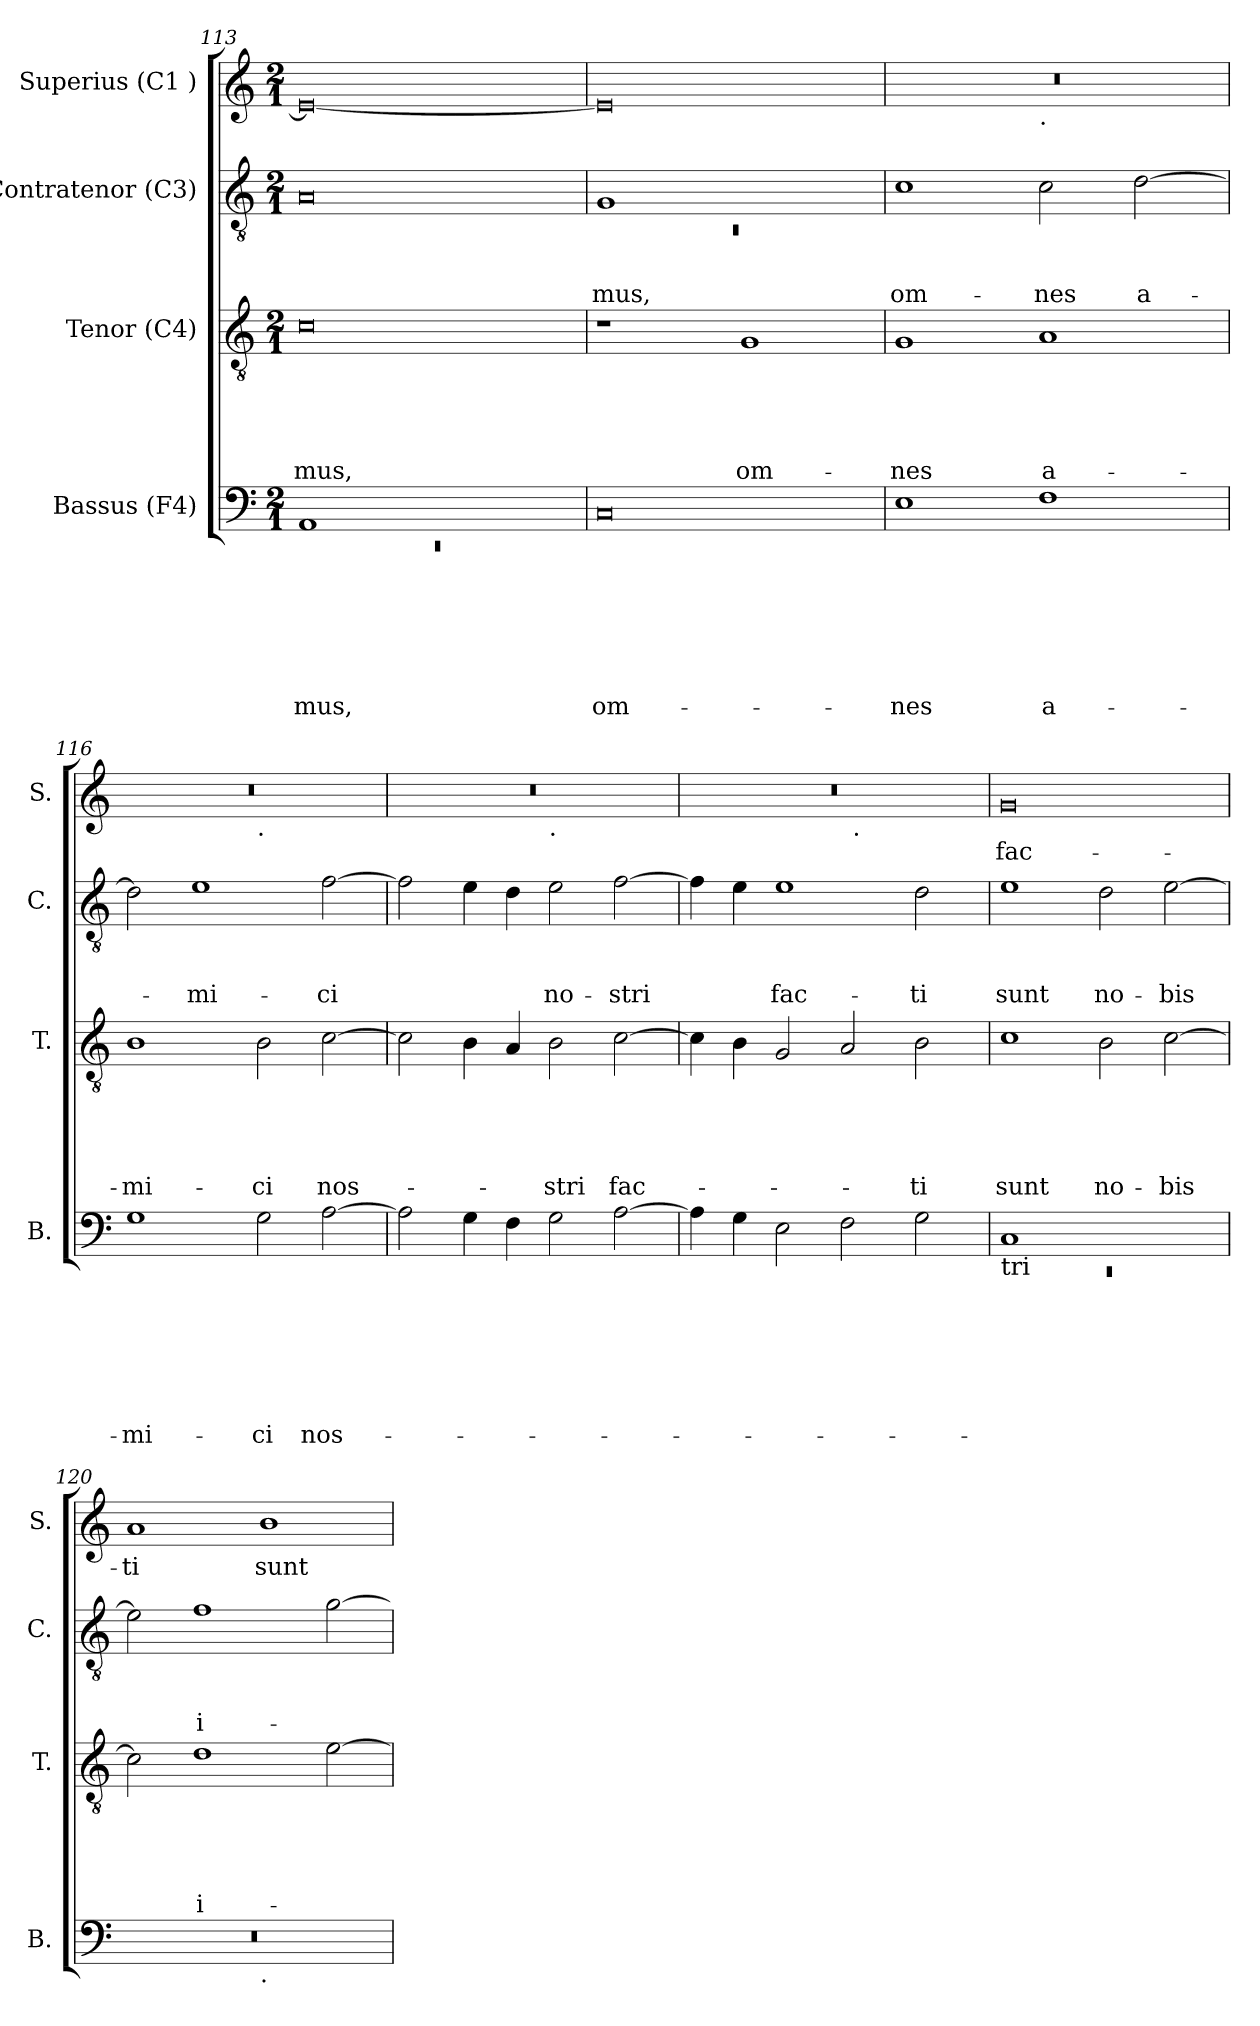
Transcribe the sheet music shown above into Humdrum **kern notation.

**kern	**text	**text	**text	**text	**text	**text	**text	**kern	**text	**text	**text	**text	**text	**kern	**text	**text	**text	**kern	**text
*part4	*part4	*part4	*part4	*part4	*part4	*part4	*part4	*part3	*part3	*part3	*part3	*part3	*part3	*part2	*part2	*part2	*part2	*part1	*part1
*staff4	*staff4	*staff4	*staff4	*staff4	*staff4	*staff4	*staff4	*staff3	*staff3	*staff3	*staff3	*staff3	*staff3	*staff2	*staff2	*staff2	*staff2	*staff1	*staff1
*I"Bassus (F4)	*	*	*	*	*	*	*	*I"Tenor (C4)	*	*	*	*	*	*I"Contratenor (C3)	*	*	*	*I"Superius (C1 )	*
*I'B.	*	*	*	*	*	*	*	*I'T.	*	*	*	*	*	*I'C.	*	*	*	*I'S.	*
!!LO:LB:g=z
*clefF4	*	*	*	*	*	*	*	*clefGv2	*	*	*	*	*	*clefGv2	*	*	*	*clefG2	*
*k[]	*	*	*	*	*	*	*	*k[]	*	*	*	*	*	*k[]	*	*	*	*k[]	*
*C:	*	*	*	*	*	*	*	*C:	*	*	*	*	*	*C:	*	*	*	*C:	*
*M2/1	*	*	*	*	*	*	*	*M2/1	*	*	*	*	*	*M2/1	*	*	*	*M2/1	*
=113	=113	=113	=113	=113	=113	=113	=113	=113	=113	=113	=113	=113	=113	=113	=113	=113	=113	=113	=113
*^	*	*	*	*	*	*	*	*	*	*	*	*	*	*	*	*	*	*	*
!	!LO:N:vis=1	!	!	!	!	!	!	!LO:LY:b	!	!	!	!	!	!LO:LY:b	!	!	!	!	!	!
1AA	0rEE	.	.	.	.	.	.	-mus,	0c	.	.	.	.	-mus,	0A	.	.	.	0e_	.
1ryy	.	.	.	.	.	.	.	.	.	.	.	.	.	.	.	.	.	.	.	.
*v	*v	*	*	*	*	*	*	*	*	*	*	*	*	*	*	*	*	*	*	*
=114	=114	=114	=114	=114	=114	=114	=114	=114	=114	=114	=114	=114	=114	=114	=114	=114	=114	=114	=114
*	*	*	*	*	*	*	*	*	*	*	*	*	*	*^	*	*	*	*	*
!	!	!	!	!	!	!	!LO:LY:b	!	!	!	!	!	!	!	!LO:N:vis=1	!	!	!LO:LY:b	!	!
0C	.	.	.	.	.	.	om-	1r	.	.	.	.	.	1G	0rC	.	.	-mus,	0e]	.
!	!	!	!	!	!	!	!	!	!	!	!	!	!LO:LY:b	!	!	!	!	!	!	!
.	.	.	.	.	.	.	.	1G	.	.	.	.	om-	1ryy	.	.	.	.	.	.
*	*	*	*	*	*	*	*	*	*	*	*	*	*	*v	*v	*	*	*	*	*
=115	=115	=115	=115	=115	=115	=115	=115	=115	=115	=115	=115	=115	=115	=115	=115	=115	=115	=115	=115
!	!	!	!	!	!	!	!LO:LY:b	!	!	!	!	!	!LO:LY:b	!	!	!	!LO:LY:b	!	!
*	*	*	*	*	*	*	*	*	*	*	*	*	*	*	*	*	*	*^	*
1E	.	.	.	.	.	.	-nes	1G	.	.	.	.	-nes	1c	.	.	om-	0r	1ryy	.
!	!	!	!	!	!	!	!	!	!	!	!	!	!	!	!	!	!	!	!LO:TX:b:t=.	!
!	!	!	!	!	!	!	!LO:LY:b:rj	!	!	!	!	!	!LO:LY:b:rj	!	!	!	!LO:LY:b	!	!	!
1F	.	.	.	.	.	.	a-	1A	.	.	.	.	a-	2c\	.	.	-nes	.	1ryy	.
!	!	!	!	!	!	!	!	!	!	!	!	!	!	!	!	!	!LO:LY:b	!	!	!
.	.	.	.	.	.	.	.	.	.	.	.	.	.	[>2d\	.	.	a-	.	.	.
=116	=116	=116	=116	=116	=116	=116	=116	=116	=116	=116	=116	=116	=116	=116	=116	=116	=116	=116	=116	=116
!	!	!	!	!	!	!	!LO:LY:b	!	!	!	!	!	!LO:LY:b	!	!	!	!	!	!	!
1G	.	.	.	.	.	.	-mi-	1B	.	.	.	.	-mi-	2d\]	.	.	.	0r	1ryy	.
!	!	!	!	!	!	!	!	!	!	!	!	!	!	!	!	!	!LO:LY:b	!	!	!
.	.	.	.	.	.	.	.	.	.	.	.	.	.	1e	.	.	-mi-	.	.	.
!	!	!	!	!	!	!	!	!	!	!	!	!	!	!	!	!	!	!	!LO:TX:b:t=.	!
!	!	!	!	!	!	!	!LO:LY:b	!	!	!	!	!	!LO:LY:b	!	!	!	!	!	!	!
2G\	.	.	.	.	.	.	-ci	2B\	.	.	.	.	-ci	.	.	.	.	.	1ryy	.
!	!	!	!	!	!	!	!LO:LY:b	!	!	!	!	!	!LO:LY:b	!	!	!	!LO:LY:b	!	!	!
[>2A\	.	.	.	.	.	.	nos-	[>2c\	.	.	.	.	nos-	[>2f\	.	.	-ci	.	.	.
=117	=117	=117	=117	=117	=117	=117	=117	=117	=117	=117	=117	=117	=117	=117	=117	=117	=117	=117	=117	=117
2A\]	.	.	.	.	.	.	.	2c\]	.	.	.	.	.	2f\]	.	.	.	0r	1ryy	.
4G\	.	.	.	.	.	.	.	4B\	.	.	.	.	.	4e\	.	.	.	.	.	.
4F\	.	.	.	.	.	.	.	4A/	.	.	.	.	.	4d\	.	.	.	.	.	.
!	!	!	!	!	!	!	!	!	!	!	!	!	!	!	!	!	!	!	!LO:TX:b:t=.	!
!	!	!	!	!	!	!	!	!	!	!	!	!	!LO:LY:b	!	!	!	!LO:LY:b	!	!	!
2G\	.	.	.	.	.	.	.	2B\	.	.	.	.	-stri	2e\	.	.	no-	.	1ryy	.
!	!	!	!	!	!	!	!	!	!	!	!	!	!LO:LY:b	!	!	!	!LO:LY:b	!	!	!
[<2A\	.	.	.	.	.	.	.	[<2c\	.	.	.	.	fac-	[<2f\	.	.	-stri	.	.	.
!!LO:LB:g=z	!!
=118	=118	=118	=118	=118	=118	=118	=118	=118	=118	=118	=118	=118	=118	=118	=118	=118	=118	=118	=118	=118
4A\]	.	.	.	.	.	.	.	4c\]	.	.	.	.	.	4f\]	.	.	.	0r	1ryy	.
4G\	.	.	.	.	.	.	.	4B\	.	.	.	.	.	4e\	.	.	.	.	.	.
!	!	!	!	!	!	!	!	!	!	!	!	!	!	!	!	!	!LO:LY:b	!	!	!
2E\	.	.	.	.	.	.	.	2G/	.	.	.	.	.	1e	.	.	fac-	.	.	.
2F\	.	.	.	.	.	.	.	2A/	.	.	.	.	.	.	.	.	.	.	32ryy	.
!	!	!	!	!	!	!	!	!	!	!	!	!	!	!	!	!	!	!	!LO:TX:b:t=.	!
.	.	.	.	.	.	.	.	.	.	.	.	.	.	.	.	.	.	.	2ryy	.
!	!	!	!	!	!	!	!	!	!	!	!	!	!LO:LY:b	!	!	!	!LO:LY:b	!	!	!
2G\	.	.	.	.	.	.	.	2B\	.	.	.	.	-ti	2d\	.	.	-ti	.	.	.
.	.	.	.	.	.	.	.	.	.	.	.	.	.	.	.	.	.	.	4...ryy	.
=119	=119	=119	=119	=119	=119	=119	=119	=119	=119	=119	=119	=119	=119	=119	=119	=119	=119	=119	=119	=119
*^	*	*	*	*	*	*	*	*	*	*	*	*	*	*	*	*	*	*	*	*
!LO:TX:b:t=tri	!	!	!	!	!	!	!	!	!	!	!	!	!	!	!	!	!	!	!	!	!
!	!LO:N:vis=1	!	!	!	!	!	!	!	!	!	!	!	!	!LO:LY:b	!	!	!	!LO:LY:b	!	!	!LO:LY:b:rj
*	*	*	*	*	*	*	*	*	*	*	*	*	*	*	*	*	*	*	*v	*v	*
1C	0rEE	.	.	.	.	.	.	.	1c	.	.	.	.	sunt	1e	.	.	sunt	0g	fac-
!	!	!	!	!	!	!	!	!	!	!	!	!	!	!LO:LY:b	!	!	!	!LO:LY:b	!	!
1ryy	.	.	.	.	.	.	.	.	2B\	.	.	.	.	no-	2d\	.	.	no-	.	.
!	!	!	!	!	!	!	!	!	!	!	!	!	!	!LO:LY:b	!	!	!	!LO:LY:b	!	!
.	.	.	.	.	.	.	.	.	[>2c\	.	.	.	.	-bis	[>2e\	.	.	-bis	.	.
=120	=120	=120	=120	=120	=120	=120	=120	=120	=120	=120	=120	=120	=120	=120	=120	=120	=120	=120	=120	=120
!	!	!	!	!	!	!	!	!	!	!	!	!	!	!	!	!	!	!	!	!LO:LY:b
0r	1ryy	.	.	.	.	.	.	.	2c\]	.	.	.	.	.	2e\]	.	.	.	1a	-ti
!	!	!	!	!	!	!	!	!	!	!	!	!	!	!LO:LY:b:rj	!	!	!	!LO:LY:b:rj	!	!
.	.	.	.	.	.	.	.	.	1d	.	.	.	.	i-	1f	.	.	i-	.	.
!	!LO:TX:b:t=.	!	!	!	!	!	!	!	!	!	!	!	!	!	!	!	!	!	!	!
!	!	!	!	!	!	!	!	!	!	!	!	!	!	!	!	!	!	!	!	!LO:LY:b
.	1ryy	.	.	.	.	.	.	.	.	.	.	.	.	.	.	.	.	.	1b	sunt
.	.	.	.	.	.	.	.	.	[>2e\	.	.	.	.	.	[>2g\	.	.	.	.	.
*v	*v	*	*	*	*	*	*	*	*	*	*	*	*	*	*	*	*	*	*	*
=	=	=	=	=	=	=	=	=	=	=	=	=	=	=	=	=	=	=	=
*-	*-	*-	*-	*-	*-	*-	*-	*-	*-	*-	*-	*-	*-	*-	*-	*-	*-	*-	*-
